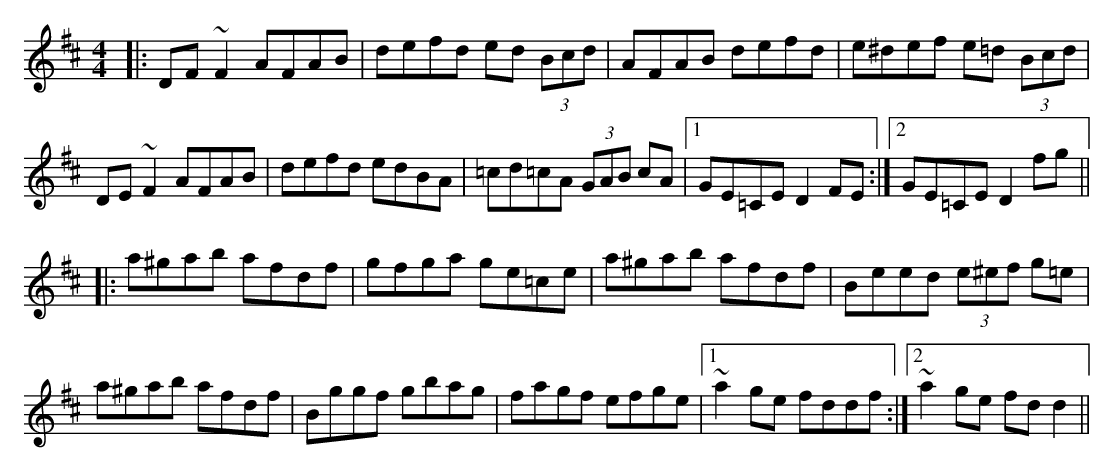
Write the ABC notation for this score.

X:1
M:4/4
K:D
|:DF ~F2 AFAB|defd ed (3Bcd|AFAB defd|e^def e=d (3Bcd|
DE ~F2 AFAB|defd edBA|=cd=cA (3GAB cA|1 GE=CE D2 FE:|2 GE=CE D2 fg||
|:a^gab afdf|gfga ge=ce|a^gab afdf|Beed (3e^ef g=e|
a^gab afdf|Bggf gbag|fagf efge|1 ~a2 ge fddf:|2 ~a2 ge fdd2||
